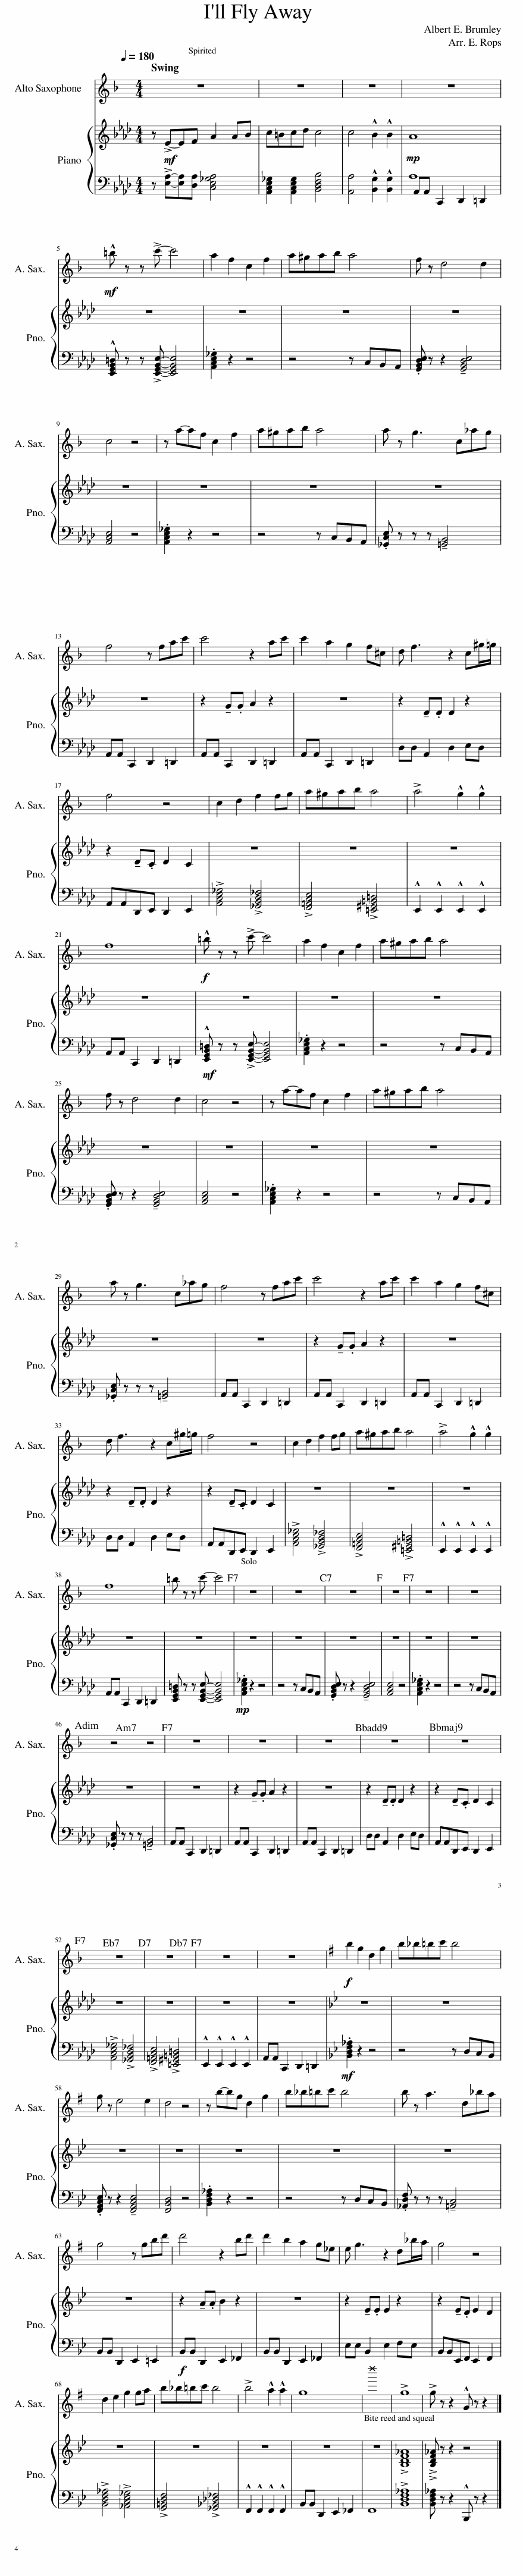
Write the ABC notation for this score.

X:1
%%score 1 { 2 | ( 3 4 ) }
L:1/8
Q:1/4=180
M:4/4
I:linebreak $
K:Ab
V:1 treble transpose=-9
V:2 treble
V:3 bass
V:4 bass
V:1
[K:F] z8 | z8 | z8 | z8 |$!mf! !^!=b z z !>!c'- c'4 | %5
 a2 f2 c2 f2 | a^gab a4 | f z d4 d2 |$ c4 z4 | z a-af c2 f2 | %10
 a^gab a4 | a z g3 c_ag |$ f4 z fac' | c'4 z2 ac' | c'2 a2 g2 f^c | %15
 d f3 z2 c^g/=g/ |$ f4 z4 | c2 d2 f2 fg | a^gab a4 | !>!a4 !^!g2 !^!g2 |$ %20
 f8 |!f! !^!=b z z !>!c'- c'4 | a2 f2 c2 f2 | a^gab a4 |$ f z d4 d2 | %25
 c4 z4 | z a-af c2 f2 | a^gab a4 |$ a z g3 c_ag | f4 z fac' | %30
 c'4 z2 ac' | c'2 a2 g2 f^c |$ d f3 z2 c^g/=g/ | f4 z4 | c2 d2 f2 fg | %35
 a^gab a4 | !>!a4 !^!g2 !^!g2 |$ f8 | =b z z c'- c'4 | z8 | %40
 z8 | z8 | z8 | z8 | z8 |$ %45
 z4 z4 | z8 | z8 | z8 | z8 | %50
 z8 |$ z8 | z8 | z8 | z8 | %55
[K:G]!f! b2 g2 d2 g2 | b_b=bc' b4 |$ g z e4 e2 | d4 z4 | z b-bg d2 g2 | %60
 b_b=bc' b4 | b z a3 d_ba |$ g4 z gbd' | d'4 z2 bd' | d'2 b2 a2 g_e | %65
 e g3 z2 d_b/a/ | g4 z4 |$ d2 e2 g2 ga | b_b=bc' b4 | !>!b4 !^!a2 !^!a2 | %70
 g8 | d''8 | !>!g8 | !>!g z z2 !^!G z z2 |] %74
V:2
 z!mf! !>!E-EF A2 AB | c=Bcd c4 | c4 !^!B2 !^!B2 |!mp! A8 |$ z8 | %5
 z8 | z8 | z8 |$ z8 | z8 | %10
 z8 | z8 |$ z8 | z2 !tenuto!G.G A2 z2 | z8 | %15
 z2 !tenuto!D.D D2 z2 |$ z2 !tenuto!D.C D2 C2 | z8 | z8 | z8 |$ %20
 z8 | z8 | z8 | z8 |$ z8 | %25
 z8 | z8 | z8 |$ z8 | z8 | %30
 z2 !tenuto!G.G A2 z2 | z8 |$ z2 !tenuto!D.D D2 z2 | z2 !tenuto!D.C D2 C2 | z8 | %35
 z8 | z8 |$ z8 | z8 | z8 | %40
 z8 | z8 | z8 | z8 | z8 |$ %45
 z8 | z8 | z2 !tenuto!G.G A2 z2 | z8 | z2 !tenuto!D.D D2 z2 | %50
 z2 !tenuto!D.C D2 C2 |$ z8 | z8 | z8 | z8 | %55
[K:Bb] z8 | z8 |$ z8 | z8 | z8 | %60
 z8 | z8 |$ z8 | z2 !tenuto!A.A B2 z2 | z8 | %65
 z2 !tenuto!E.E E2 z2 | z2 !tenuto!E.D E2 D2 |$ z8 | z8 | z8 | %70
 z8 | z8 | !>![B,DF_A]8 | !>![B,DF_A] z z2 z4 |] %74
V:3
 z !>![E,A,]-[E,A,][D,A,] [C,E,_G,A,]4 | [A,,C,E,_G,]2 [A,,C,E,G,]2 [B,,D,F,B,]4 | [A,,A,]4 !^![B,,G,]2 !^![B,,G,]2 | A,,A,, C,,2 D,,2 =D,,2 |$ !^![E,,G,,B,,=D,] z z !>![E,,G,,B,,E,]- [E,,G,,B,,E,]4 | %5
 .[A,,C,E,_G,]2 z2 z4 | z4 z C,B,,A,, | .[G,,B,,D,E,] z z2 !tenuto![G,,B,,D,E,]4 |$ [A,,C,E,]4 z4 | .[A,,C,E,_G,]2 z2 z4 | %10
 z4 z C,B,,A,, | .[_G,,C,E,] z z z !tenuto![=G,,B,,]4 |$ A,,A,, C,,2 D,,2 =D,,2 | A,,A,, C,,2 D,,2 =D,,2 | A,,A,, C,,2 D,,2 =D,,2 | %15
 D,D, A,,2 D,2 E,D, |$ A,,A,,D,,E,, D,,2 E,,2 | !>![A,,C,E,_G,]4 !>![_G,,B,,D,_F,]4 | !>![F,,=A,,C,E,]4 !>![=E,,^G,,=B,,=D,]4 | !^!E,,2 !^!E,,2 !^!E,,2 !^!E,,2 |$ %20
 A,,A,, C,,2 D,,2 =D,,2 |!mf! !^![E,,G,,B,,=D,] z z !>![E,,G,,B,,E,]- [E,,G,,B,,E,]4 | .[A,,C,E,_G,]2 z2 z4 | z4 z C,B,,A,, |$ .[G,,B,,D,E,] z z2 !tenuto![G,,B,,D,E,]4 | %25
 [A,,C,E,]4 z4 | .[A,,C,E,_G,]2 z2 z4 | z4 z C,B,,A,, |$ .[_G,,C,E,] z z z !tenuto![=G,,B,,]4 | A,,A,, C,,2 D,,2 =D,,2 | %30
 A,,A,, C,,2 D,,2 =D,,2 | A,,A,, C,,2 D,,2 =D,,2 |$ D,D, A,,2 D,2 E,D, | A,,A,,D,,E,, D,,2 E,,2 | !>![A,,C,E,_G,]4 !>![_G,,B,,D,_F,]4 | %35
 !>![F,,=A,,C,E,]4 !>![=E,,^G,,=B,,=D,]4 | !^!E,,2 !^!E,,2 !^!E,,2 !^!E,,2 |$ A,,A,, C,,2 D,,2 =D,,2 | [E,,G,,B,,=D,] z z [E,,G,,B,,E,]- [E,,G,,B,,E,]4 |!mp! .[A,,C,E,_G,]2 z2 z4 | %40
 z4 z C,B,,A,, | .[G,,B,,D,E,] z z2 !tenuto![G,,B,,D,E,]4 | [A,,C,E,]4 z4 | .[A,,C,E,_G,]2 z2 z4 | z4 z C,B,,A,, |$ %45
 .[_G,,C,E,] z z z !tenuto![=G,,B,,]4 | A,,A,, C,,2 D,,2 =D,,2 | A,,A,, C,,2 D,,2 =D,,2 | A,,A,, C,,2 D,,2 =D,,2 | D,D, A,,2 D,2 E,D, | %50
 A,,A,,D,,E,, D,,2 E,,2 |$ !>![A,,C,E,_G,]4 !>![_G,,B,,D,_F,]4 | !>![F,,=A,,C,E,]4 !>![=E,,^G,,=B,,=D,]4 | !^!E,,2 !^!E,,2 !^!E,,2 !^!E,,2 | A,,A,, C,,2 D,,2 =D,,2 | %55
[K:Bb]!mf! .[B,,D,F,_A,]2 z2 z4 | z4 z D,C,B,, |$ .[F,,A,,C,E,] z z2 !tenuto![F,,A,,C,E,]4 | [F,,B,,D,]4 z4 | .[B,,D,F,_A,]2 z2 z4 | %60
 z4 z D,C,B,, | .[_A,,D,F,] z z z !tenuto![=A,,C,]4 |$ B,,B,, D,,2 E,,2 =E,,2 |!f! B,,B,, D,,2 E,,2 _F,,2 | B,,B,, D,,2 E,,2 _F,,2 | %65
 E,E, B,,2 E,2 F,E, | B,,B,,E,,F,, E,,2 F,,2 |$ !>![B,,D,F,_A,]4 !>![_A,,C,E,_G,]4 | !>![G,,=B,,D,F,]4 !>![_G,,_B,,_D,_F,]4 | !^!F,,2 !^!F,,2 !^!F,,2 !^!F,,2 | %70
 B,,B,, D,,2 E,,2 _F,,2 | F,,8 | !>![B,,D,F,_A,]8 | !>![B,,D,F,_A,] z z2 !^!B,,, z z2 |] %74
V:4
 x8 | x8 | x8 | A,8 |$ x8 | %5
 x8 | x8 | x8 |$ x8 | x8 | %10
 x8 | x8 |$ x8 | x8 | x8 | %15
 x8 |$ x8 | x8 | x8 | x8 |$ %20
 x8 | x8 | x8 | x8 |$ x8 | %25
 x8 | x8 | x8 |$ x8 | x8 | %30
 x8 | x8 |$ x8 | x8 | x8 | %35
 x8 | x8 |$ x8 | x8 | x8 | %40
 x8 | x8 | x8 | x8 | x8 |$ %45
 x8 | x8 | x8 | x8 | x8 | %50
 x8 |$ x8 | x8 | x8 | x8 | %55
[K:Bb] x8 | x8 |$ x8 | x8 | x8 | %60
 x8 | x8 |$ x8 | x8 | x8 | %65
 x8 | x8 |$ x8 | x8 | x8 | %70
 x8 | x8 | x8 | x8 |] %74
